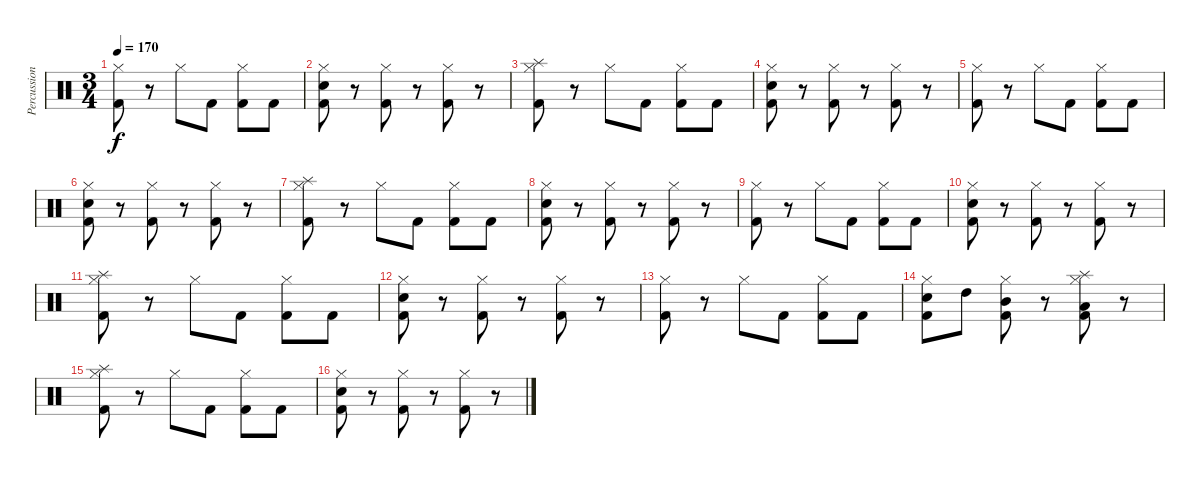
\track ("Percussion" "Percussion") {instrument percussion}
\staff {score}
\articulation defaults
\ts (3 4)
\tempo 170
\clef neutral
\ks c
("Hi-Hat (closed)" "Kick (hit) 2").8{dy f} r.8 "Hi-Hat (closed)".8 "Kick (hit) 2".8 ("Hi-Hat (closed)" "Kick (hit) 2").8 "Kick (hit) 2".8 |
("Hi-Hat (closed)" "Snare (hit) 2" "Kick (hit) 2").8 r.8 ("Hi-Hat (closed)" "Kick (hit) 2").8 r.8 ("Hi-Hat (closed)" "Kick (hit) 2").8 r.8 |
("Splash (hit)" "Hi-Hat (closed)" "Kick (hit) 2").8 r.8 "Hi-Hat (closed)".8 "Kick (hit) 2".8 ("Hi-Hat (closed)" "Kick (hit) 2").8 "Kick (hit) 2".8 |
("Hi-Hat (closed)" "Snare (hit) 2" "Kick (hit) 2").8 r.8 ("Hi-Hat (closed)" "Kick (hit) 2").8 r.8 ("Hi-Hat (closed)" "Kick (hit) 2").8 r.8 |
("Hi-Hat (closed)" "Kick (hit) 2").8 r.8 "Hi-Hat (closed)".8 "Kick (hit) 2".8 ("Hi-Hat (closed)" "Kick (hit) 2").8 "Kick (hit) 2".8 |
("Hi-Hat (closed)" "Snare (hit) 2" "Kick (hit) 2").8 r.8 ("Hi-Hat (closed)" "Kick (hit) 2").8 r.8 ("Hi-Hat (closed)" "Kick (hit) 2").8 r.8 |
("Splash (hit)" "Hi-Hat (closed)" "Kick (hit) 2").8 r.8 "Hi-Hat (closed)".8 "Kick (hit) 2".8 ("Hi-Hat (closed)" "Kick (hit) 2").8 "Kick (hit) 2".8 |
("Hi-Hat (closed)" "Snare (hit) 2" "Kick (hit) 2").8 r.8 ("Hi-Hat (closed)" "Kick (hit) 2").8 r.8 ("Hi-Hat (closed)" "Kick (hit) 2").8 r.8 |
("Hi-Hat (closed)" "Kick (hit) 2").8 r.8 "Hi-Hat (closed)".8 "Kick (hit) 2".8 ("Hi-Hat (closed)" "Kick (hit) 2").8 "Kick (hit) 2".8 |
("Hi-Hat (closed)" "Snare (hit) 2" "Kick (hit) 2").8 r.8 ("Hi-Hat (closed)" "Kick (hit) 2").8 r.8 ("Hi-Hat (closed)" "Kick (hit) 2").8 r.8 |
("Splash (hit)" "Hi-Hat (closed)" "Kick (hit) 2").8 r.8 "Hi-Hat (closed)".8 "Kick (hit) 2".8 ("Hi-Hat (closed)" "Kick (hit) 2").8 "Kick (hit) 2".8 |
("Hi-Hat (closed)" "Snare (hit) 2" "Kick (hit) 2").8 r.8 ("Hi-Hat (closed)" "Kick (hit) 2").8 r.8 ("Hi-Hat (closed)" "Kick (hit) 2").8 r.8 |
("Hi-Hat (closed)" "Kick (hit) 2").8 r.8 "Hi-Hat (closed)".8 "Kick (hit) 2".8 ("Hi-Hat (closed)" "Kick (hit) 2").8 "Kick (hit) 2".8 |
("Hi-Hat (closed)" "Snare (hit) 2" "Kick (hit) 2").8 "High Tom (hit)".8 ("Hi-Hat (closed)" "Mid Tom (hit)" "Kick (hit) 2").8 r.8 ("Splash (hit)" "Hi-Hat (closed)" "Low Tom (hit)" "Kick (hit) 2").8 r.8 |
("Splash (hit)" "Hi-Hat (closed)" "Kick (hit) 2").8 r.8 "Hi-Hat (closed)".8 "Kick (hit) 2".8 ("Hi-Hat (closed)" "Kick (hit) 2").8 "Kick (hit) 2".8 |
("Hi-Hat (closed)" "Snare (hit) 2" "Kick (hit) 2").8 r.8 ("Hi-Hat (closed)" "Kick (hit) 2").8 r.8 ("Hi-Hat (closed)" "Kick (hit) 2").8 r.8
